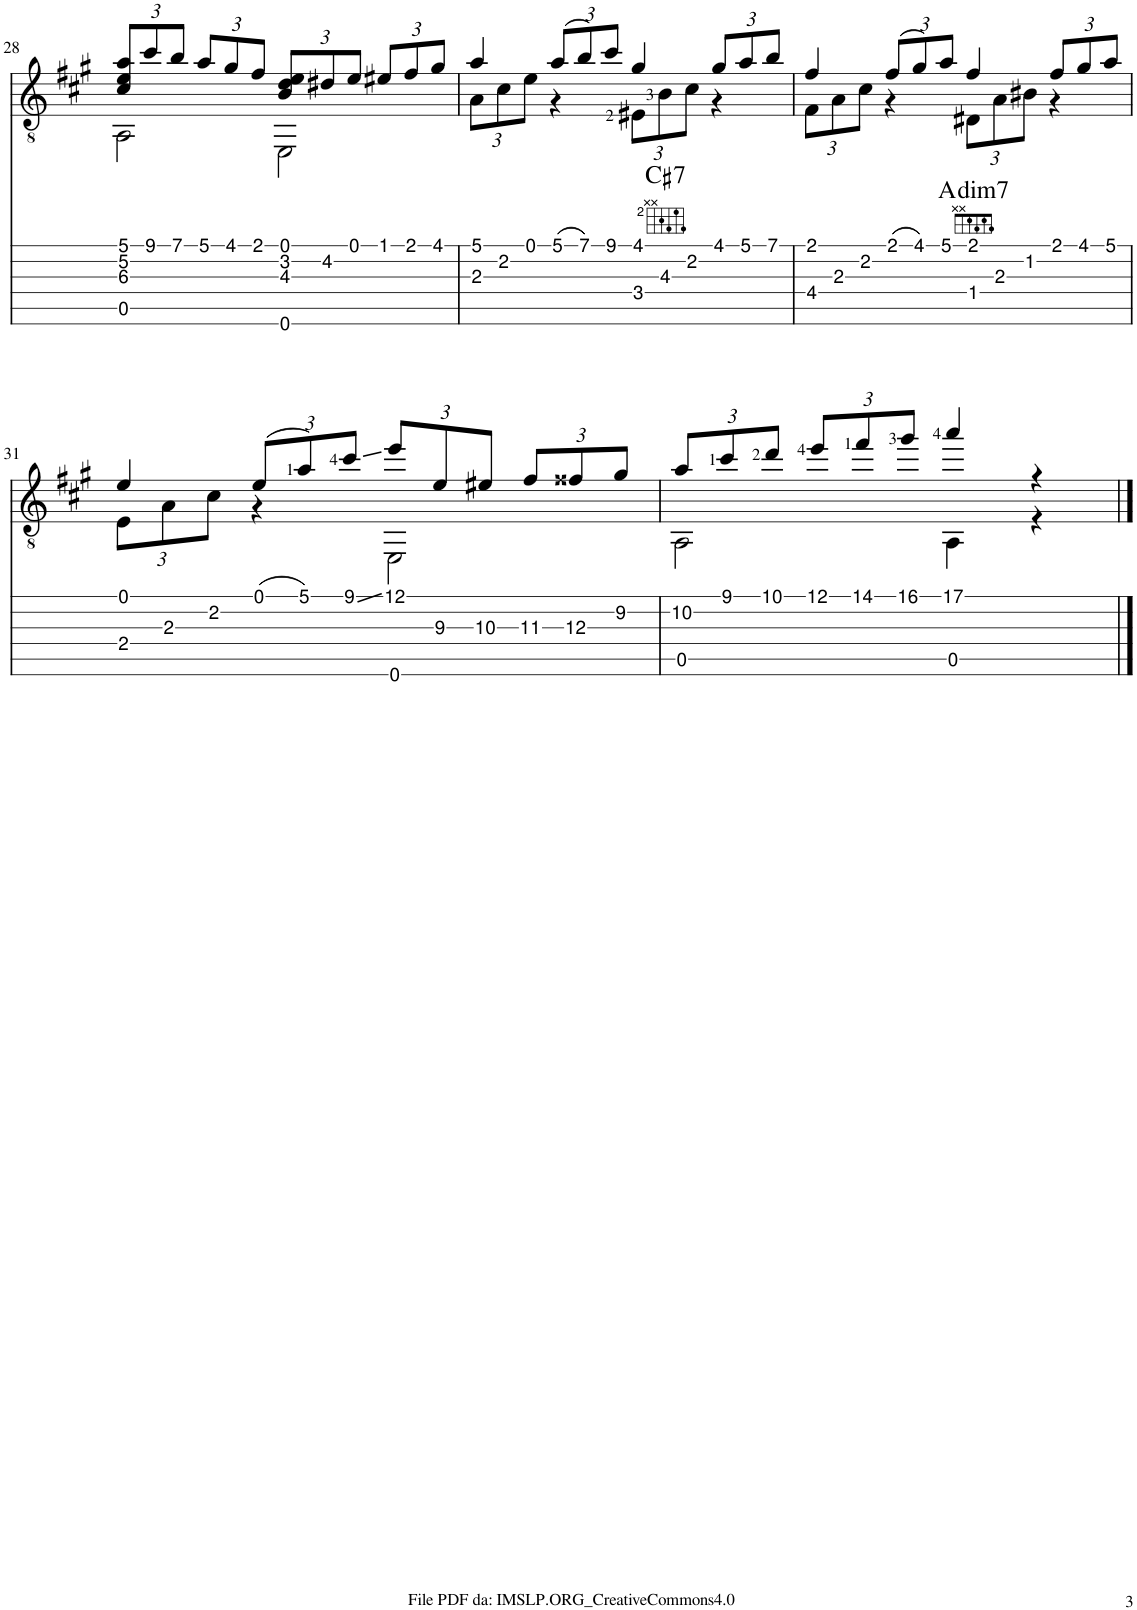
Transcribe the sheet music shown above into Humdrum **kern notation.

**kern	**kern	**harte
*part1	*part1	*part1
*staff2	*staff1	*
*I"Guitar	*	*
*I'Guit.	*	*
!!LO:PB:g=z
*	*clefGv2	*
*k[f#c#g#]	*k[f#c#g#]	*
*M4/4	*M4/4	*
*met(c)	*met(c)	*
*Xbrackettup	*Xbrackettup	*
=28	=28	=28
*^	*^	*
12c#\ 12e\ 12a\L	2AA	12c#/ 12e/ 12a/L	2AA\	.
12cc#	.	12cc#/	.	.
12bJ	.	12b/J	.	.
12aL	.	12a/L	.	.
12g#	.	12g#/	.	.
12f#J	.	12f#/J	.	.
12B\ 12d\ 12e\L	2EE	12B/ 12d/ 12e/L	2EE\	.
12d#	.	12d#X/	.	.
12eJ	.	12e/J	.	.
12e#L	.	12e#X/L	.	.
12f#	.	12f#/	.	.
12g#J	.	12g#/J	.	.
=29	=29	=29	=29	=29
4a	12AL	4a/	12A\L	.
.	12c#	.	12c#\	.
.	12eJ	.	12e\J	.
12aL	4r	(12a/L	4r	.
12b	.	12b/)	.	.
12cc#J	.	12cc#/J	.	.
4g#	12E#L	4g#/	12E#X\L	.
!	!	!	!	!LO:H:kt=7
.	12B	.	12B\	C#:7
.	12c#J	.	12c#\J	.
12g#L	4r	12g#/L	4r	.
12a	.	12a/	.	.
12bJ	.	12b/J	.	.
=30	=30	=30	=30	=30
4f#	12F#L	4f#/	12F#\L	.
.	12A	.	12A\	.
.	12c#J	.	12c#\J	.
12f#L	4r	(12f#/L	4r	.
12g#	.	12g#/)	.	.
12aJ	.	12a/J	.	.
!	!	!	!	!LO:H:kt=dim7
4f#	12D#L	4f#/	12D#X\L	A:dim7
.	12A	.	12A\	.
.	12B#J	.	12B#X\J	.
12f#L	4r	12f#/L	4r	.
12g#	.	12g#/	.	.
12aJ	.	12a/J	.	.
!!LO:LB:g=z	!!
=31	=31	=31	=31	=31
4e	12EL	4e/	12E\L	.
.	12A	.	12A\	.
.	12c#J	.	12c#\J	.
12eL	4r	(12e/L	4r	.
12a	.	12a/)	.	.
12cc#J	.	12cc#/J	.	.
12eeL	2EE	12ee/L	2EE\	.
12e	.	12e/	.	.
12e#J	.	12e#X/J	.	.
12f#L	.	12f#/L	.	.
12f##	.	12f##X/	.	.
12g#J	.	12g#/J	.	.
=32	=32	=32	=32	=32
12aL	2AA	12a/L	2AA\	.
12cc#	.	12cc#/	.	.
12ddJ	.	12dd/J	.	.
12eeL	.	12ee/L	.	.
12ff#	.	12ff#/	.	.
12gg#J	.	12gg#/J	.	.
4aa	4AA	4aa/	4AA\	.
4r	4r	4r	4r	.
*v	*v	*	*	*
*	*v	*v	*
==	==	==
*-	*-	*-
